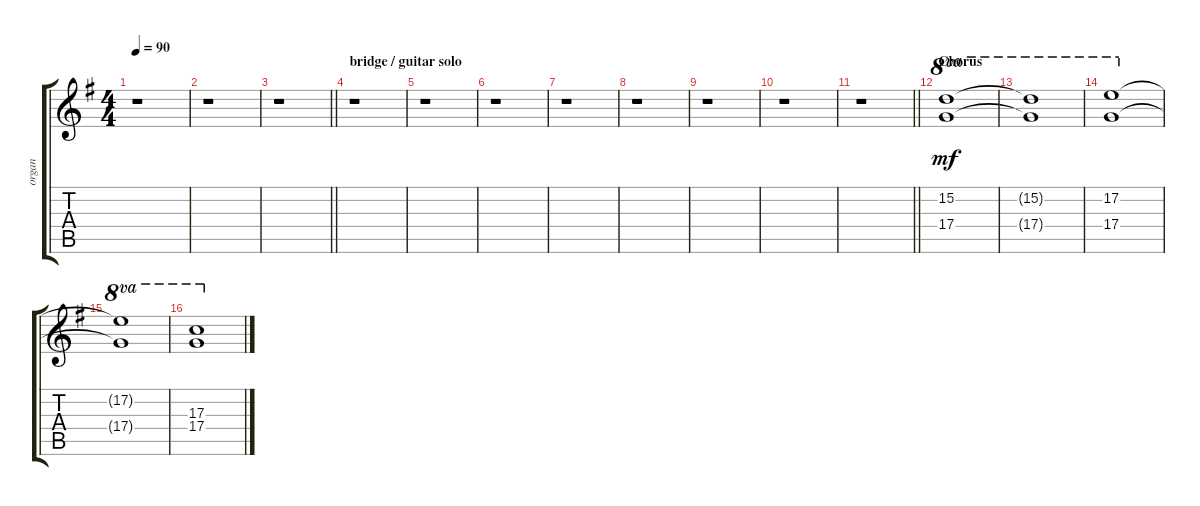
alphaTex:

\track ("organ" "organ") {instrument rockorgan}
\staff {score tabs}
\tuning (E5 B4 G4 D4 A3 E3) {hide}
\ts (4 4)
\tempo 90
\clef g2
\ks g
r.1{dy fff} |
r.1 |
\barLineRight lightlight
r.1 |
\section ("" "bridge / guitar solo")
r.1 |
r.1 |
r.1 |
r.1 |
r.1 |
r.1 |
r.1 |
\barLineRight lightlight
r.1 |
\section ("" "Chorus")
(15.2 17.4).1{ot 8va dy mf} |
(15.2{t} 17.4{t}).1{ot 8va} |
(17.2 17.4).1{ot 8va} |
(17.2{t} 17.4{t}).1{ot 8va} |
(17.3 17.4).1{ot 8va}
